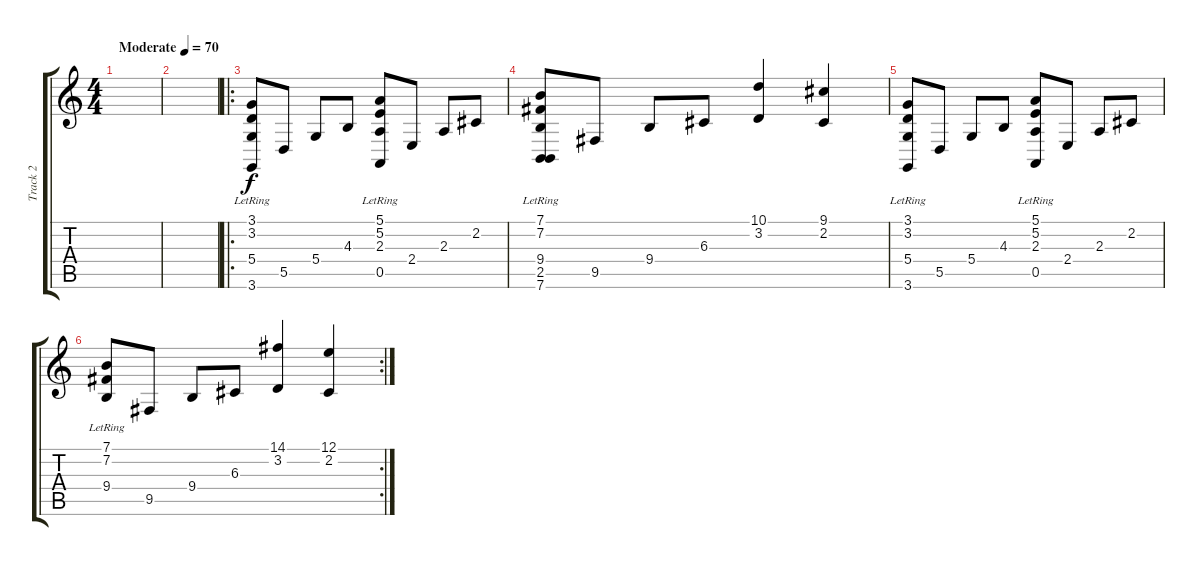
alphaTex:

\track ("Track 2" "Track 2") {instrument acousticgrandpiano}
\staff {score tabs}
\tuning (E4 B3 G3 D3 A2 E2) {hide}
\ts (4 4)
\tempo (70 "Moderate")
\clef g2
\ks c
|
|
\ro
(3.1{lr} 3.2 5.4 3.6{lr}).8 5.5.8 5.4.8 4.3.8 (5.1{lr} 5.2 2.3 0.5{lr}).8 2.4.8 2.3.8 2.2.8 |
(7.1{lr} 7.2{lr} 9.4{lr} 2.5 7.6).8 9.5.8 9.4.8 6.3.8 (10.1 3.2).4 (9.1 2.2).4 |
(3.1{lr} 3.2 5.4 3.6{lr}).8 5.5.8 5.4.8 4.3.8 (5.1{lr} 5.2 2.3 0.5{lr}).8 2.4.8 2.3.8 2.2.8 |
\rc 2
(7.1{lr} 7.2 9.4{lr}).8 9.5.8 9.4.8 6.3.8 (14.1 3.2).4 (12.1 2.2).4
